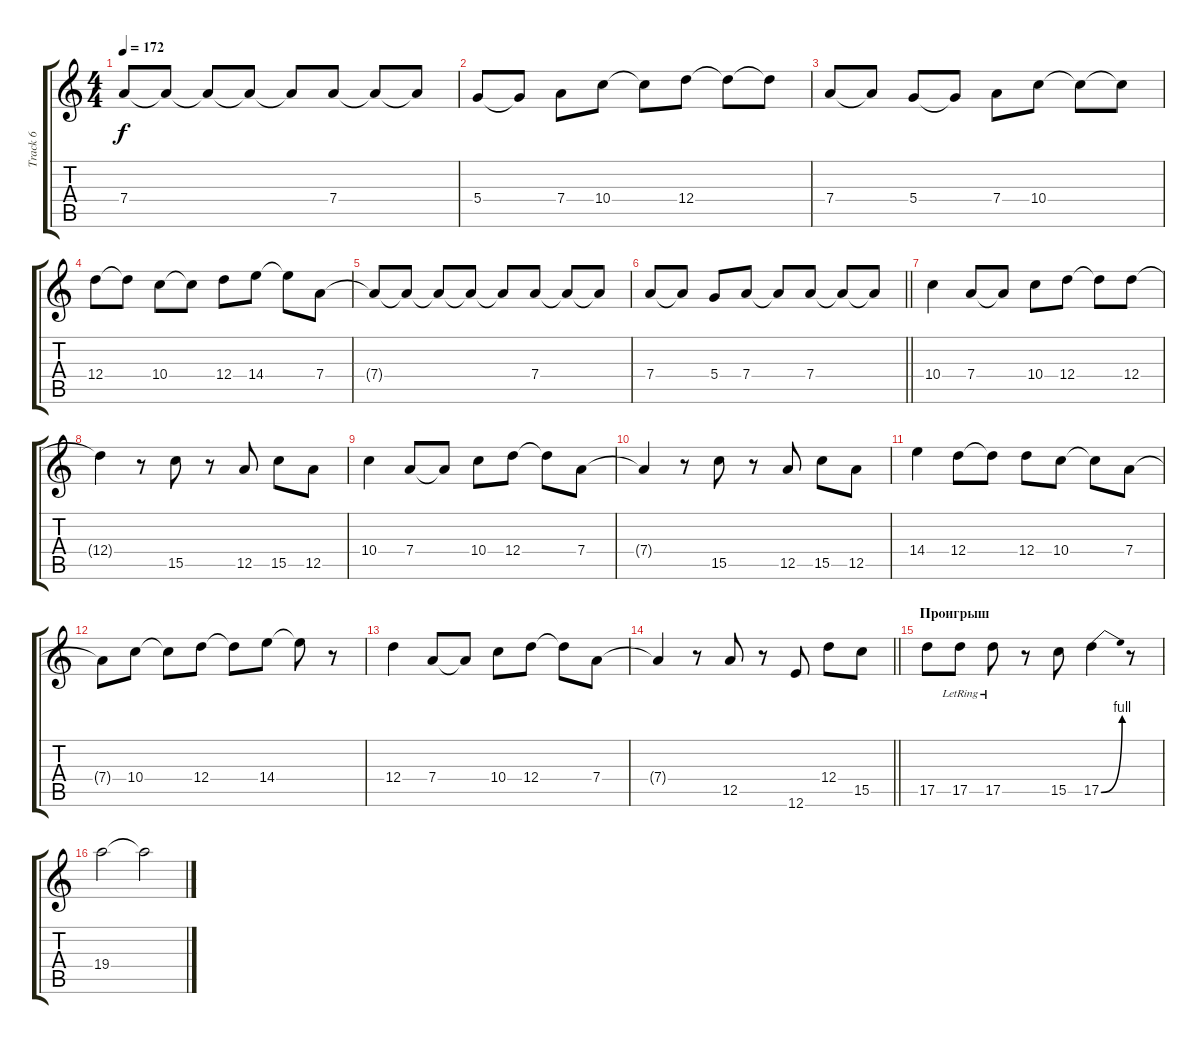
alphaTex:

\track ("Track 6" "Track 6") {instrument distortionguitar}
\staff {score tabs}
\tuning (E4 B3 G3 D3 A2 E2) {hide}
\ts (4 4)
\tempo 172
\clef g2
\ks c
7.4{t}.8{dy f} 7.4{t}.8 7.4{t}.8 7.4{t}.8 7.4{t}.8 7.4.8 7.4{t}.8 7.4{t}.8 |
5.4.8 5.4{t}.8 7.4.8 10.4.8 10.4{t}.8 12.4.8 12.4{t}.8 12.4{t}.8 |
7.4.8 7.4{t}.8 5.4.8 5.4{t}.8 7.4.8 10.4.8 10.4{t}.8 10.4{t}.8 |
12.4.8 12.4{t}.8 10.4.8 10.4{t}.8 12.4.8 14.4.8 14.4{t}.8 7.4.8 |
7.4{t}.8 7.4{t}.8 7.4{t}.8 7.4{t}.8 7.4{t}.8 7.4.8 7.4{t}.8 7.4{t}.8 |
\barLineRight lightlight
7.4.8 7.4{t}.8 5.4.8 7.4.8 7.4{t}.8 7.4.8 7.4{t}.8 7.4{t}.8 |
10.4.4 7.4.8 7.4{t}.8 10.4.8 12.4.8 12.4{t}.8 12.4.8 |
12.4{t}.4 r.8 15.5.8 r.8 12.5.8 15.5.8 12.5.8 |
10.4.4 7.4.8 7.4{t}.8 10.4.8 12.4.8 12.4{t}.8 7.4.8 |
7.4{t}.4 r.8 15.5.8 r.8 12.5.8 15.5.8 12.5.8 |
14.4.4 12.4.8 12.4{t}.8 12.4.8 10.4.8 10.4{t}.8 7.4.8 |
7.4{t}.8 10.4.8 10.4{t}.8 12.4.8 12.4{t}.8 14.4.8 14.4{t}.8 r.8 |
12.4.4 7.4.8 7.4{t}.8 10.4.8 12.4.8 12.4{t}.8 7.4.8 |
\barLineRight lightlight
7.4{t}.4 r.8 12.5.8 r.8 12.6.8 12.4.8 15.5.8 |
\section ("" "Проигрыш")
17.5.8 17.5{lr}.8 17.5{lr}.8 r.8 15.5.8 17.5{be (bend 0 0 60 4)}.4 r.8 |
19.4.2{volume 8} 19.4{t}.2
